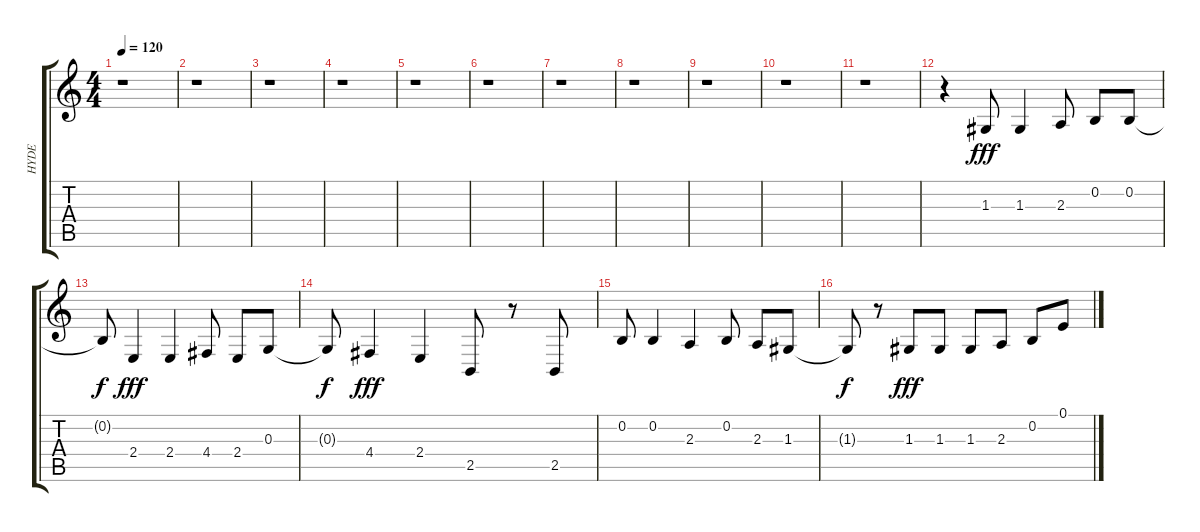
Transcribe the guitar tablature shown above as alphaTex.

\track ("HYDE" "HYDE") {instrument synthstrings1}
\staff {score tabs}
\tuning (E4 B3 G3 D3 A2 E2) {hide}
\ts (4 4)
\tempo 120
\clef g2
\ks c
r.1{dy fff instrument synthstrings1} |
r.1 |
r.1 |
r.1 |
r.1 |
r.1 |
r.1 |
r.1 |
r.1 |
r.1 |
r.1 |
r.4 1.3.8 1.3.4 2.3.8 0.2.8 0.2.8 |
0.2{t}.8{dy f} 2.4.4{dy fff} 2.4.4 4.4.8 2.4.8 0.3.8 |
0.3{t}.8{dy f} 4.4.4{dy fff} 2.4.4 2.5.8 r.8 2.5.8 |
0.2.8 0.2.4 2.3.4 0.2.8 2.3.8 1.3.8 |
1.3{t}.8{dy f} r.8 1.3.8{dy fff} 1.3.8 1.3.8 2.3.8 0.2.8 0.1.8
